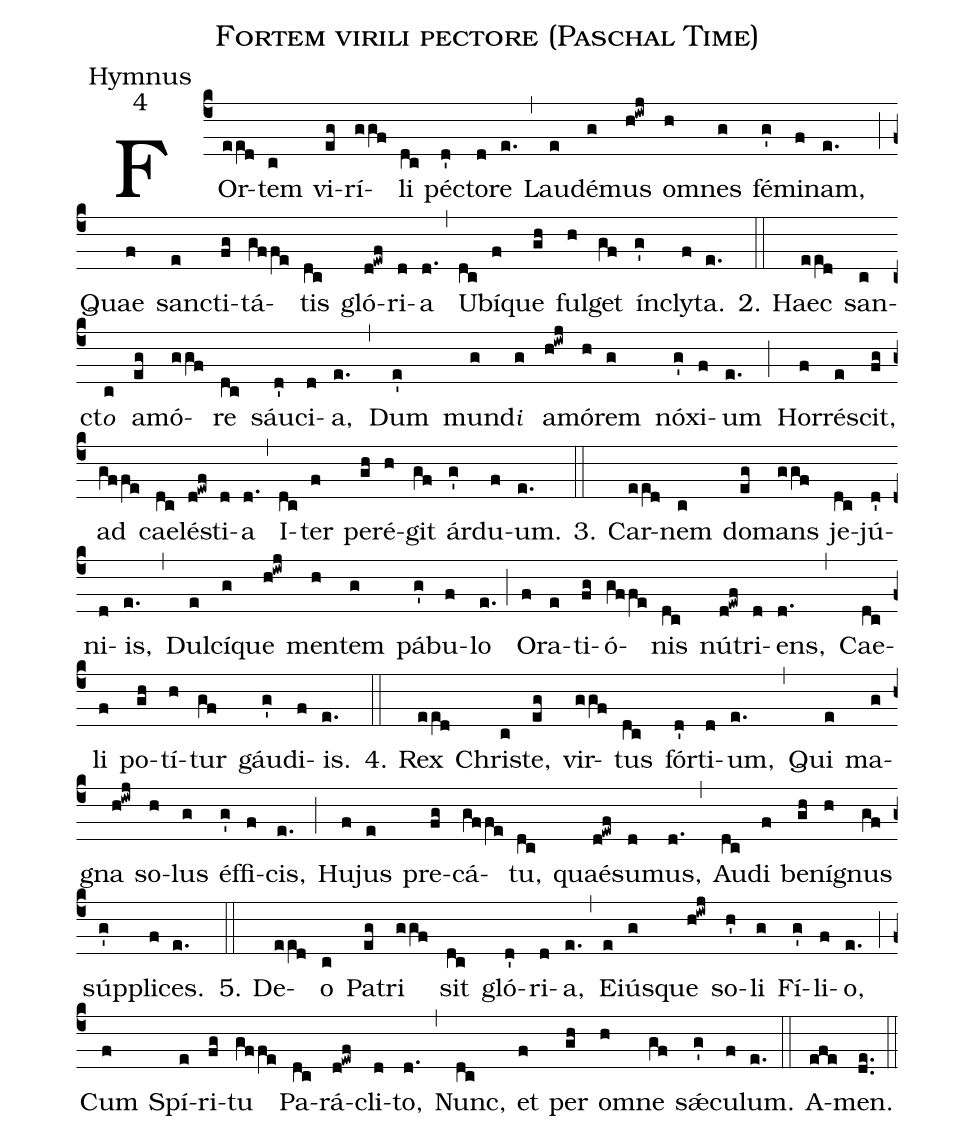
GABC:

name:Fortem virili pectore (Paschal Time);
office-part:Hymnus;
mode:4;
%%
(c4) FOr(ee[ll:1]d)tem(c) vi(eg)rí(ggf)li(dc) pé(d')cto(d)re(e.) (,) Lau(e)dé(g)mus(h!iwj) o(h)mnes(g) fé(g')mi(f)nam,(e.) (;) Quae(f) san(e)cti(fg)tá(gffe)tis(dc) gló(d!ewf)ri(d)a(d.) (,) U(dc)bí(f)que(gh) ful(h)get(gf) ín(g')cly(f)ta.(e.) (::)
2. Haec(ee[ll:1]d) san(c)ct{<e>o</e>}(c) a(eg)mó(ggf)re(dc) sáu(d')ci(d)a,(e.) (,) Dum(e') mun(g)d{<e>i</e>}(g) a(h!iwj)mó(h)rem(g) nó(g')xi(f)um(e.) (;) Hor(f)ré(e)scit,(fg) ad(gffe) cae(dc)lé(d!ewf)sti(d)a(d.) (,) I(dc)ter(f) per(gh)é(h)git(gf) ár(g')du(f)um.(e.) (::)
3. Car(ee[ll:1]d)nem(c) do(eg)mans(ggf) je(dc)jú(d')ni(d)is,(e.) (,) Dul(e)cí(g)que(h!iwj) men(h)tem(g) pá(g')bu(f)lo(e.) (;) O(f)ra(e)ti(fg)ó(gffe)nis(dc) nú(d!ewf)tri(d)ens,(d.) (,) Cae(dc)li(f) po(gh)tí(h)tur(gf) gáu(g')di(f)is.(e.) (::)
4. Rex(ee[ll:1]d) Chri(c)ste,(eg) vir(ggf)tus(dc) fór(d')ti(d)um,(e.) (,) Qui(e) ma(g)gna(h!iwj) so(h)lus(g) éf(g')fi(f)cis,(e.) (;) Hu(f)jus(e) pre(fg)cá(gffe)tu,(dc) quaé(d!ewf)su(d)mus,(d.) (,) Au(dc)di(f) be(gh)ní(h)gnus(gf) súp(g')pli(f)ces.(e.) (::)
5. De(ee[ll:1]d)o(c) Pa(eg)tri(ggf) sit(dc) gló(d')ri(d)a,(e.) (,)
E(e)iús(g)que(h!iwj) so(h')li(g) Fí(g')li(f)o,(e.) (;)
Cum(f) Spí(e)ri(fg)tu(gffe) Pa(dc)rá(d!ewf)cli(d)to,(d.) (,)
Nunc,(dc) et(f) per(gh) om(h)ne(gf) sǽ(g')cu(f)lum.(e.) (::)
A(efe)men.(de..) (::)
